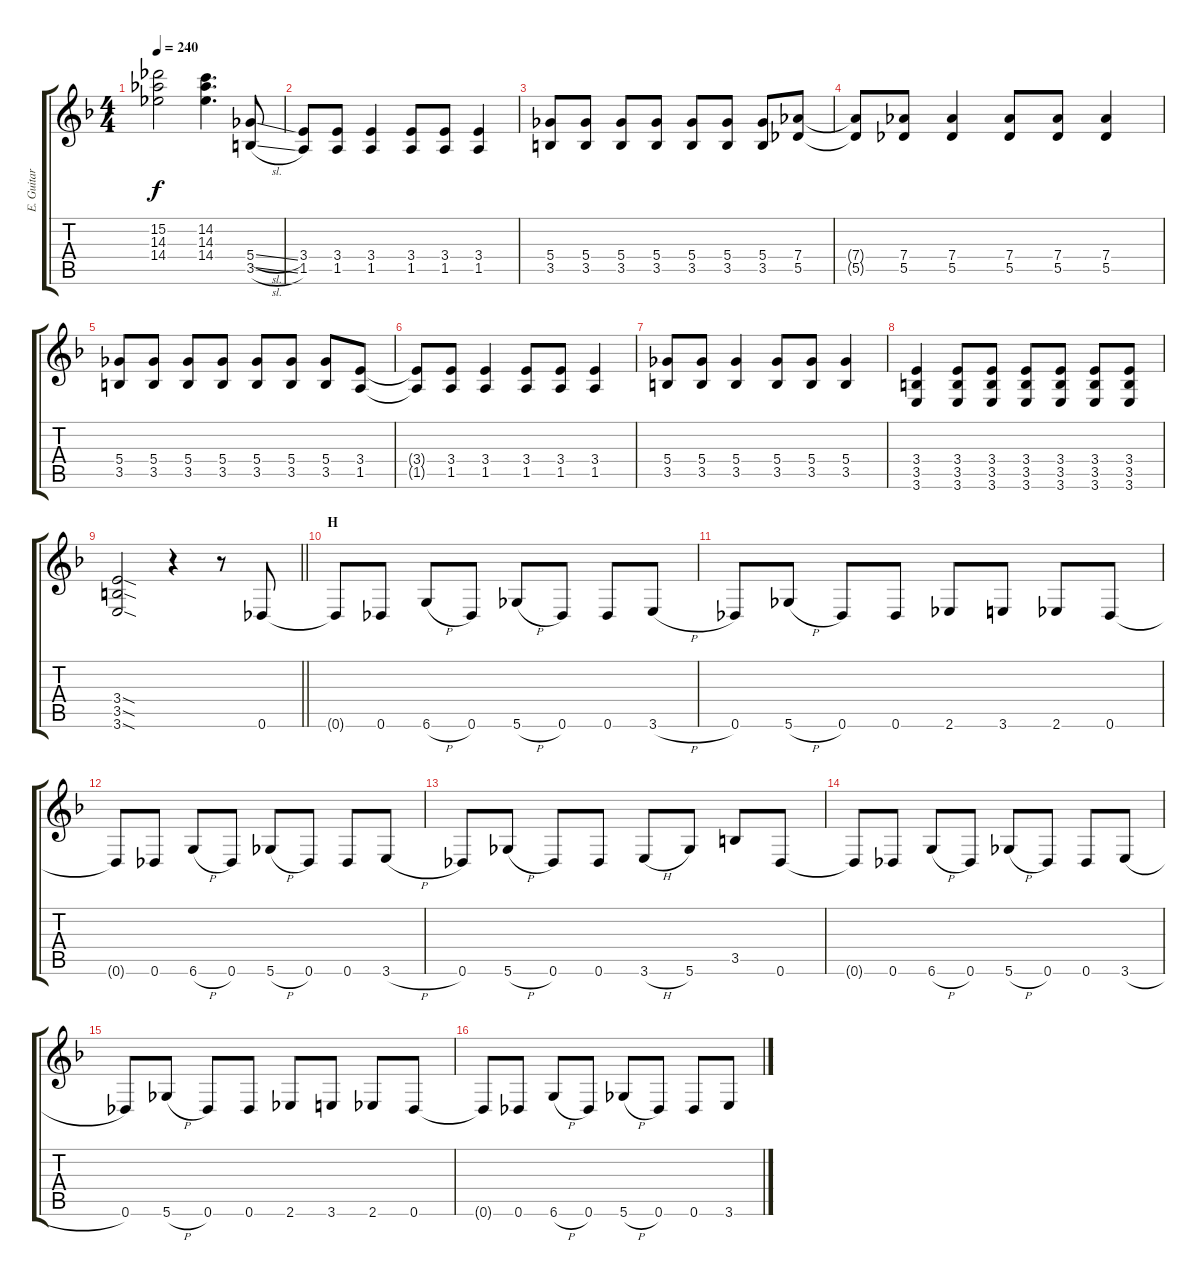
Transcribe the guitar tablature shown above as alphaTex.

\track ("E. Guitar II" "E. Guitar ") {instrument distortionguitar}
\staff {score tabs}
\tuning (Eb4 Bb3 Gb3 Db3 Ab2 Db2) {hide}
\ts (4 4)
\tempo 240
\clef g2
\ks f
(15.2 14.3 14.4).2{dy f} (14.2 14.3 14.4).4{d} (5.4{sl} 3.5{sl}).8 |
(3.4 1.5).8 (3.4 1.5).8 (3.4 1.5).4 (3.4 1.5).8 (3.4 1.5).8 (3.4 1.5).4 |
(5.4 3.5).8 (5.4 3.5).8 (5.4 3.5).8 (5.4 3.5).8 (5.4 3.5).8 (5.4 3.5).8 (5.4 3.5).8 (7.4 5.5).8 |
(7.4{t} 5.5{t}).8 (7.4 5.5).8 (7.4 5.5).4 (7.4 5.5).8 (7.4 5.5).8 (7.4 5.5).4 |
(5.4 3.5).8 (5.4 3.5).8 (5.4 3.5).8 (5.4 3.5).8 (5.4 3.5).8 (5.4 3.5).8 (5.4 3.5).8 (3.4 1.5).8 |
(3.4{t} 1.5{t}).8 (3.4 1.5).8 (3.4 1.5).4 (3.4 1.5).8 (3.4 1.5).8 (3.4 1.5).4 |
(5.4 3.5).8 (5.4 3.5).8 (5.4 3.5).4 (5.4 3.5).8 (5.4 3.5).8 (5.4 3.5).4 |
(3.4 3.5 3.6).4 (3.4 3.5 3.6).8 (3.4 3.5 3.6).8 (3.4 3.5 3.6).8 (3.4 3.5 3.6).8 (3.4 3.5 3.6).8 (3.4 3.5 3.6).8 |
\barLineRight lightlight
(3.4{sod} 3.5{sod} 3.6{sod}).2 r.4 r.8 0.6.8 |
\section ("" "H")
0.6{t}.8 0.6.8 6.6{h}.8 0.6.8 5.6{h}.8 0.6.8 0.6.8 3.6{h}.8 |
0.6.8 5.6{h}.8 0.6.8 0.6.8 2.6.8 3.6.8 2.6.8 0.6.8 |
0.6{t}.8 0.6.8 6.6{h}.8 0.6.8 5.6{h}.8 0.6.8 0.6.8 3.6{h}.8 |
0.6.8 5.6{h}.8 0.6.8 0.6.8 3.6{h}.8 5.6.8 3.5.8 0.6.8 |
0.6{t}.8 0.6.8 6.6{h}.8 0.6.8 5.6{h}.8 0.6.8 0.6.8 3.6{h}.8 |
0.6.8 5.6{h}.8 0.6.8 0.6.8 2.6.8 3.6.8 2.6.8 0.6.8 |
0.6{t}.8 0.6.8 6.6{h}.8 0.6.8 5.6{h}.8 0.6.8 0.6.8 3.6{h}.8
